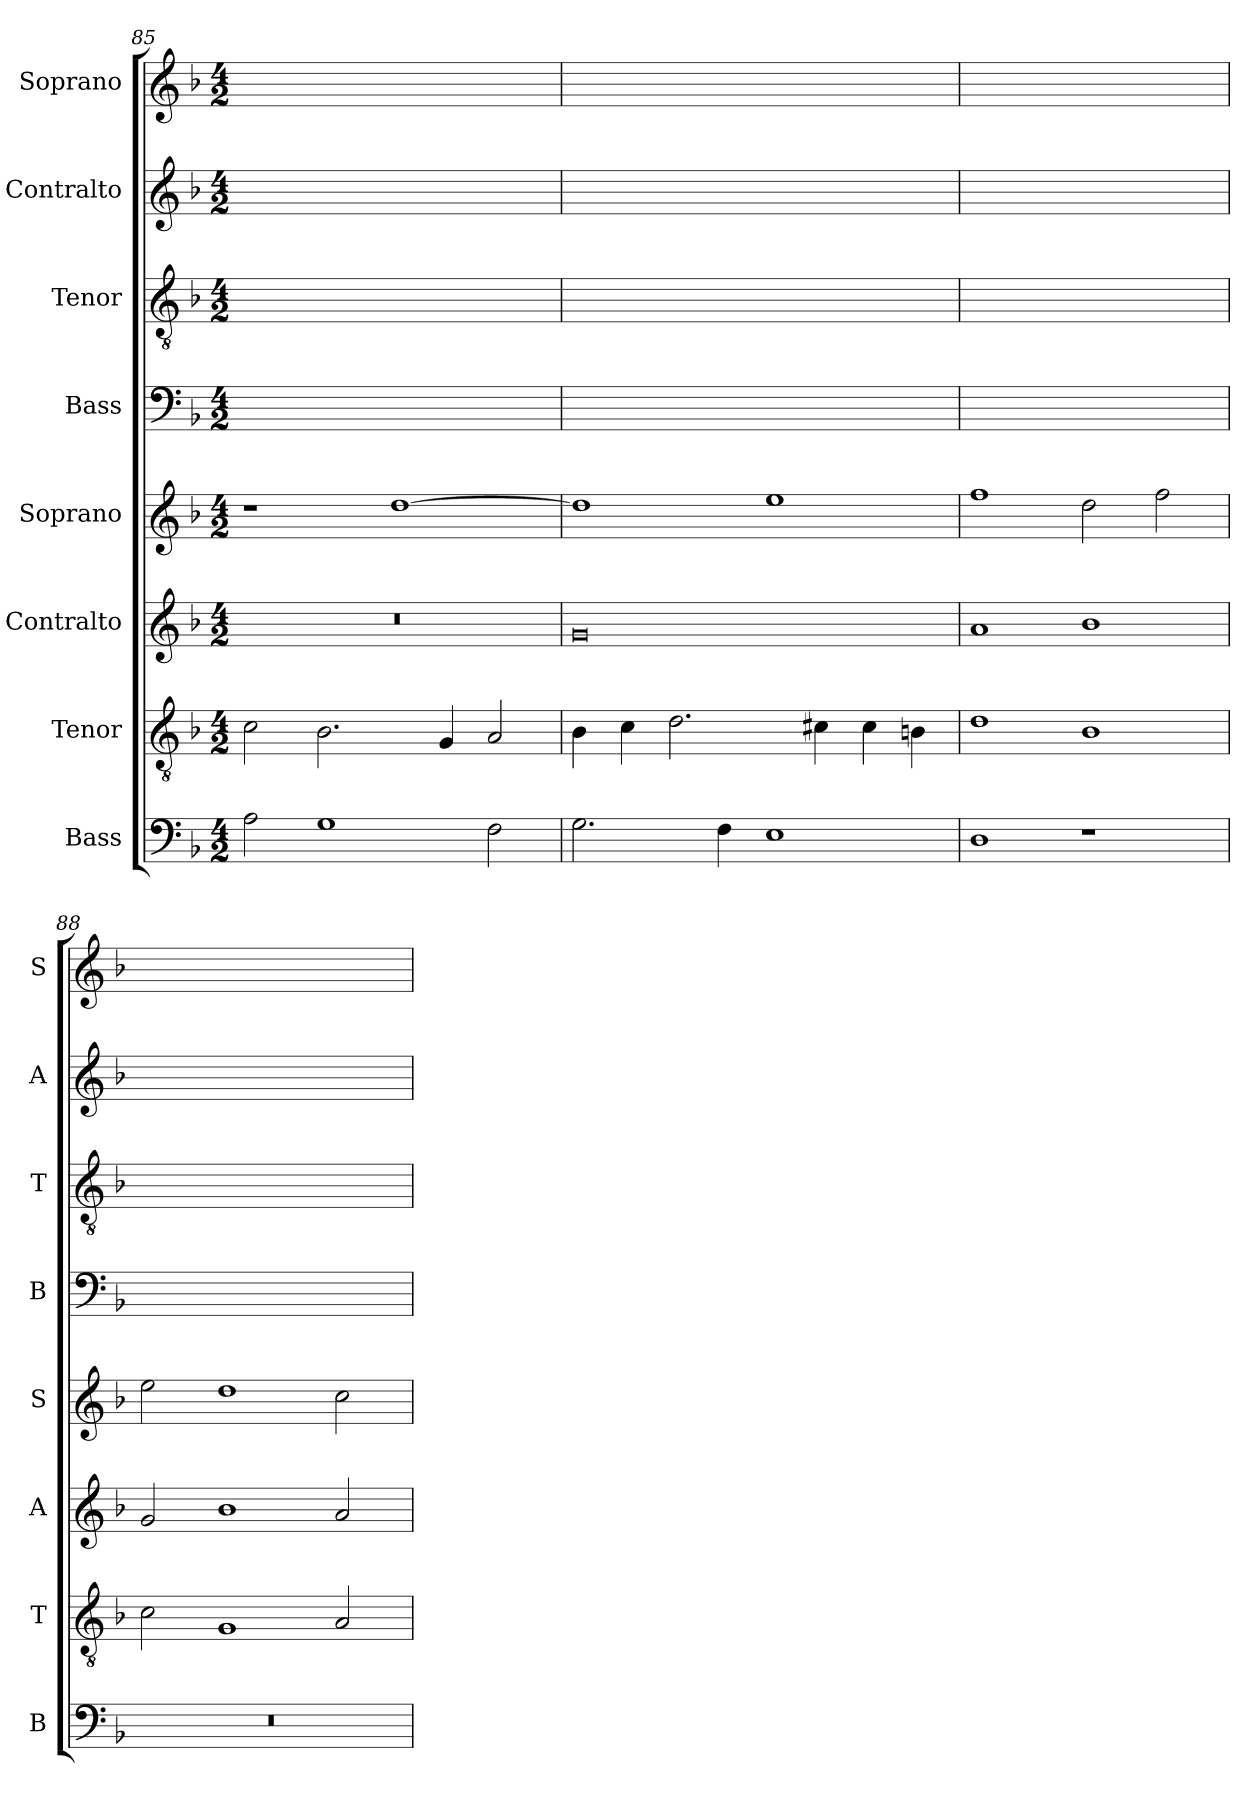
**kern	**kern	**kern	**kern	**kern	**kern	**kern	**kern
*part8	*part7	*part6	*part5	*part4	*part3	*part2	*part1
*staff8	*staff7	*staff6	*staff5	*staff4	*staff3	*staff2	*staff1
*I"Bass	*I"Tenor	*I"Contralto	*I"Soprano	*I"Bass	*I"Tenor	*I"Contralto	*I"Soprano
*I'B	*I'T	*I'A	*I'S	*I'B	*I'T	*I'A	*I'S
*clefF4	*clefGv2	*clefG2	*clefG2	*clefF4	*clefGv2	*clefG2	*clefG2
*k[b-]	*k[b-]	*k[b-]	*k[b-]	*k[b-]	*k[b-]	*k[b-]	*k[b-]
*G:dor	*G:dor	*G:dor	*G:dor	*G:dor	*G:dor	*G:dor	*G:dor
*M4/2	*M4/2	*M4/2	*M4/2	*M4/2	*M4/2	*M4/2	*M4/2
=85	=85	=85	=85	=85	=85	=85	=85
2A	2c	0r	1r	0ryy	0ryy	0ryy	0ryy
1G	2.B-	.	.	.	.	.	.
.	.	.	[1dd	.	.	.	.
.	4G	.	.	.	.	.	.
2F	2A	.	.	.	.	.	.
=86	=86	=86	=86	=86	=86	=86	=86
2.G	4B-	0g	1dd]	0ryy	0ryy	0ryy	0ryy
.	4c	.	.	.	.	.	.
.	2.d	.	.	.	.	.	.
4F	.	.	.	.	.	.	.
1E	.	.	1ee	.	.	.	.
.	4c#X	.	.	.	.	.	.
.	4c#	.	.	.	.	.	.
.	4Bn	.	.	.	.	.	.
=87	=87	=87	=87	=87	=87	=87	=87
1D	1d	1a	1ff	0ryy	0ryy	0ryy	0ryy
1r	1B-	1b-	2dd	.	.	.	.
.	.	.	2ff	.	.	.	.
=88	=88	=88	=88	=88	=88	=88	=88
0r	2c	2g	2ee	0ryy	0ryy	0ryy	0ryy
.	1G	1b-	1dd	.	.	.	.
.	2A	2a	2cc	.	.	.	.
=	=	=	=	=	=	=	=
*-	*-	*-	*-	*-	*-	*-	*-
